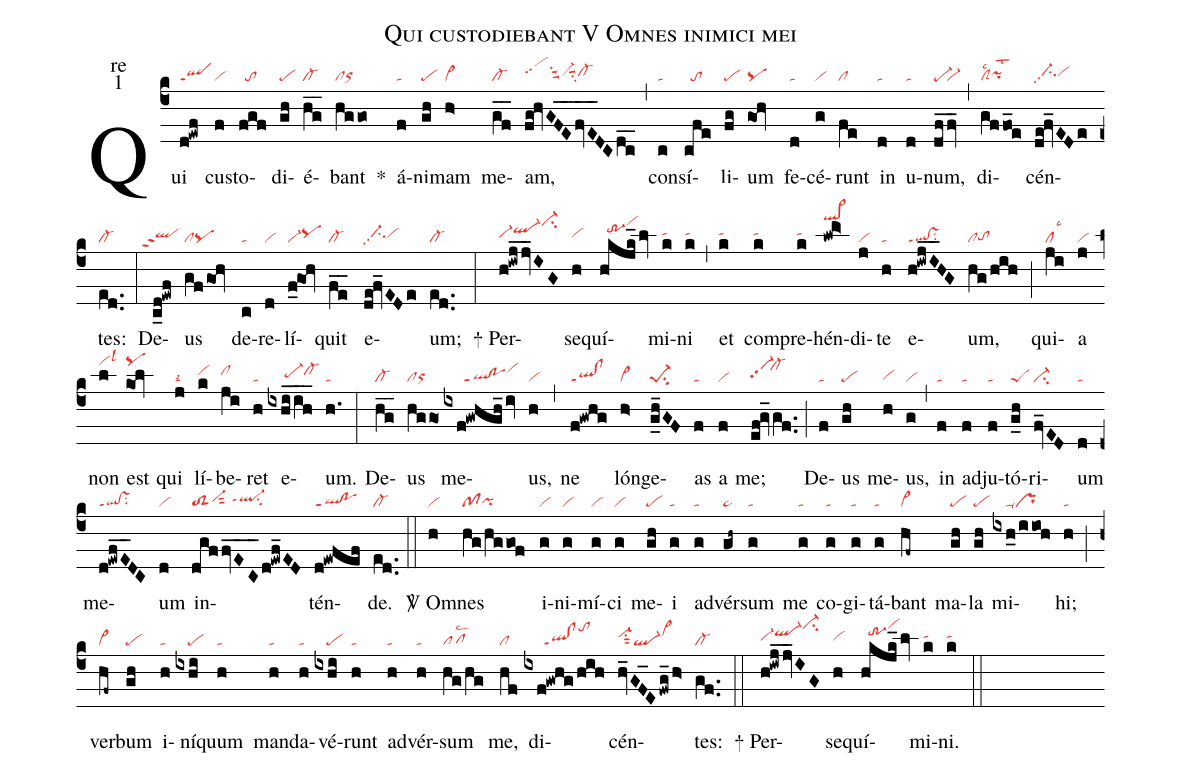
name:Qui custodiebant V Omnes inimici mei;
office-part:re;
mode:1;
nabc-lines:1;
%%
(c4) Qui(d!ewf|qlppt1) cus(f|vi)to(fgf|//to)di(gh|pe)é(hg__|cl-)bant(hggo|clorhg) <sp>*</sp>() á(f|ta)ni(gh|pe)mam(h>|vi>) me(gf__|cl-)am,(fg!hvGFE__fvE__DCdc__|vihipp2su1suu2vi-hhsuu1su2cl-hh) (,) con(c|ta)sí(cfe|//to)li(fg|pe)um(goh|pq) fe(d|ta)cé(g|vi)runt(fe|cl) in(d|ta) u(d|ta)num,(df_fv_|pe-``vi-) (,) di(gffo_e|clSlsc2pihhlst2)cén(de!fv_EDe|//ci-hhpp2vihh)tes:(ed..|cl-) (:) De(c_d!ewf|```qlhhppt2)us(gf/goh|clpq) de(c|ta)re(d|vi)lí(f_0@goh|vi-pqhh)quit(fe__|cl-) e(de!fv_EDe|//ci-hhpp2vihh)um;(ed..|cl-) (:)
<sp>+</sp> Per(h!iwj_jv_IG|vi-hhql-hjci-hm)se(h|vihh)quí(hkjk_/lv|//tr-3hjvihm)mi(k|tahi)ni(k|tahi) (,) et(k|tahi) com(k|tahi)pre(k|tahi)hén(lwm>|ql>hp)di(j|vi)te(h|ta) e(h!iwjI__HG|ql!vsppt1su2)um,(hg/hih|cltohg) (;) qui(ji|cllsc3)a(j|vi) non(l|vihmlsl3) est(kol|pqhm) qui(j|talsi2) lí(k|vihi)be(ji|clhi)ret(h|ta) e(ixhi_ih__|/////pe-hhcl-hi)um.(h.|ta) (:) De(hg__|cl-)us(hggo|clorhg) me(ixf!gwhgh_/iv|//////ql!poppt1vihj)us,(h|vi) (,) ne(f!gwhg|ql!clppt1) lón(h>|vi>)ge(g_h_GF|pe-1su2)as(f|ta) a(f|vi) me;(ef!gv_gf..|vi-hhpp2`cl-hk) (;) De(f|ta)us(gh|pe) me(h|vihg)us,(g|vi) (,) in(f|ta) ad(f|ta)ju(f|ta)tó(g_h|peS)ri(fv_ED|ci-)um(d|ta) me(d!ewfE__DC|ql!vsppt1su2)um(d|vi) in(dgffv_EC__d!ewf_ED|toS2vi-hhsut2/ql-hhppt1su2)tén(d!ewfef|ql!poppt1)de.(ed..|cl-) (::)

<sp>V/</sp> Om(h|vi)nes(hg/hggof|pfpihg) i(g|vi)ni(g|vi)mí(g|vi)ci(g|vi) me(gh|pe)i(g|ta) ad(g|ta)vér(gh~|ta>)sum(g|ta) me(g|ta) co(g|ta)gi(g|ta)tá(g|ta)bant(hf~|vi>) ma(gh|pe)la(gh|pe) mi(ixh_0/iioh|////ta-pr)hi;(h|ta) (;) ver(hf~|vi>)bum(gh|pe) i(h|ta)ní(ixhi|////pe)quum(h|ta) man(h|ta)da(h|ta)vé(ixhi|////pe)runt(h|ta) ad(h|ta)vér(h|ta)sum(hg/hg|pflsc2) me,(hf|cl) di(ixf!gwhg/hih|//////ql!clppt1tohl)cén(hv_GF_E/fwg_/h>|vi-hisu1sut2ql-vi>hj)tes:(gf..|cl-) (::)
<sp>+</sp> Per(h!iwj_jv_IG|vi-hhql-hjci-hm)se(h|vihh)quí(hkjk_/lv|//tr-3hjvihm)mi(k|tahi)ni.(k|tahi) (::)
